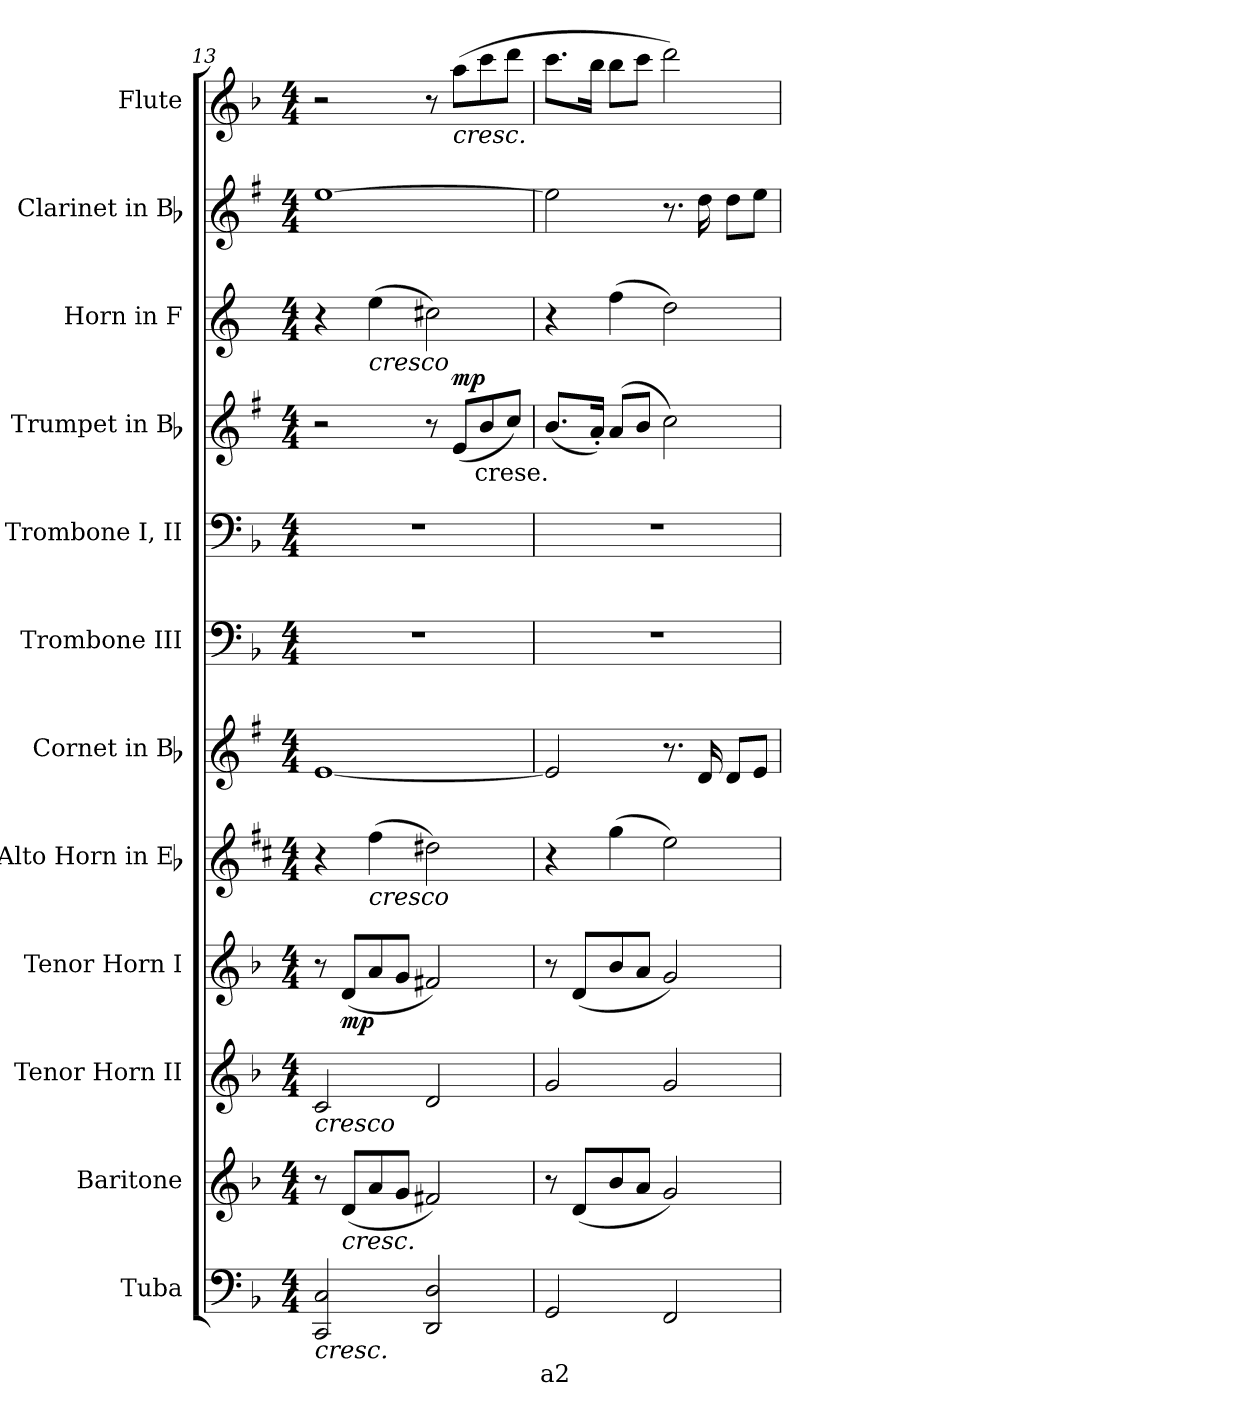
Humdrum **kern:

**kern	**text	**kern	**kern	**kern	**dynam	**kern	**kern	**kern	**kern	**kern	**text	**dynam	**kern	**kern	**kern
*part12	*part12	*part11	*part10	*part9	*part9	*part8	*part7	*part6	*part5	*part4	*part4	*part4	*part3	*part2	*part1
*staff12	*staff12	*staff11	*staff10	*staff9	*staff9	*staff8	*staff7	*staff6	*staff5	*staff4	*staff4	*staff4	*staff3	*staff2	*staff1
*I"Tuba	*	*I"Baritone	*I"Tenor Horn II	*I"Tenor Horn I	*	*I"Alto Horn in Eb	*I"Cornet in Bb	*I"Trombone III	*I"Trombone I, II	*I"Trumpet in Bb	*	*	*I"Horn in F	*I"Clarinet in Bb	*I"Flute
*I'Tba.	*	*I'Bar.	*I'Tenor.	*I'Tenor I.	*	*	*I'Cor.	*I'Tbn.	*I'Tbn.	*I'Tpt.	*	*	*I'Hn.	*I'Cl.	*I'Fl.
*clefF4	*	*clefG2	*clefG2	*clefG2	*	*clefG2	*clefG2	*clefF4	*clefF4	*clefG2	*	*	*clefG2	*clefG2	*clefG2
*	*	*ITrd8c14	*ITrd8c14	*ITrd8c14	*	*ITrd5c9	*ITrd1c2	*	*	*ITrd1c2	*	*	*ITrd4c7	*ITrd1c2	*
*k[b-]	*	*k[b-]	*k[b-]	*k[b-]	*	*k[b-]	*k[b-]	*k[b-]	*k[b-]	*k[b-]	*	*	*k[b-]	*k[b-]	*k[b-]
*F:	*	*F:	*F:	*F:	*	*F:	*F:	*F:	*F:	*F:	*	*	*F:	*F:	*F:
*M4/4	*	*M4/4	*M4/4	*M4/4	*	*M4/4	*M4/4	*M4/4	*M4/4	*M4/4	*	*	*M4/4	*M4/4	*M4/4
=13	=13	=13	=13	=13	=13	=13	=13	=13	=13	=13	=13	=13	=13	=13	=13
!	!	!	!LO:TX:b:i:t=cresco	!	!	!	!	!	!	!	!	!	!	!	!
!LO:TX:b:i:t=cresc.	!	!	!	!	!	!	!	!	!	!	!	!	!	!	!
2CCi/ 2Ci	.	8r	2Ci/	8r	.	4r	[1di	1r	1r	2r	.	.	4r	[1ddi	2r
!	!	!LO:TX:b:i:t=cresc.	!	!	!	!	!	!	!	!	!	!	!	!	!
.	.	(8Di/L	.	(8Di/L	mp	.	.	.	.	.	.	.	.	.	.
!	!	!	!	!	!	!	!	!	!	!	!	!	!LO:TX:b:i:t=cresco	!	!
!	!	!	!	!	!	!LO:TX:b:i:t=cresco	!	!	!	!	!	!	!	!	!
.	.	8Ai/	.	8Ai/	.	(4ai\	.	.	.	.	.	.	(4ai\	.	.
.	.	8Gi/J	.	8Gi/J	.	.	.	.	.	.	.	.	.	.	.
2DDi/ 2Di	.	2F#Xi/)	2Di/	2F#Xi/)	.	2f#Xi\)	.	.	.	8r	.	.	2f#Xi\)	.	8r
!	!	!	!	!	!	!	!	!	!	!	!	!	!	!	!LO:TX:b:i:t=cresc.
.	.	.	.	.	.	.	.	.	.	(8di/L	.	mp	.	.	(8aai\L
!	!	!	!	!	!	!	!	!	!	!	!LO:LY:b:color=#000000	!	!	!	!
.	.	.	.	.	.	.	.	.	.	8ai/	crese.	.	.	.	8ccci\
.	.	.	.	.	.	.	.	.	.	8b-i/J)	.	.	.	.	8dddi\J
=14	=14	=14	=14	=14	=14	=14	=14	=14	=14	=14	=14	=14	=14	=14	=14
!	!LO:LY:a:color=#000000	!	!	!	!	!	!	!	!	!	!	!	!	!	!
2GGi/	a2	8r	2Gi/	8r	.	4r	2di/]	1r	1r	(8.ai/L	.	.	4r	2ddi\]	8.ccci\L
.	.	(8Di/L	.	(8Di/L	.	.	.	.	.	.	.	.	.	.	.
.	.	.	.	.	.	.	.	.	.	16g'i/Jk)	.	.	.	.	16bb-i\Jk
.	.	8B-i/	.	8B-i/	.	(4b-i\	.	.	.	(8gi/L	.	.	(4b-i\	.	8bb-i\L
.	.	8Ai/J	.	8Ai/J	.	.	.	.	.	8ai/J	.	.	.	.	8ccci\J
2FFi/	.	2Gi/)	2Gi/	2Gi/)	.	2gi\)	8.r	.	.	2b-i\)	.	.	2gi\)	8.r	2dddi\)
.	.	.	.	.	.	.	16ci/	.	.	.	.	.	.	16cci\	.
.	.	.	.	.	.	.	8ci/L	.	.	.	.	.	.	8cci\L	.
.	.	.	.	.	.	.	8di/J	.	.	.	.	.	.	8ddi\J	.
=	=	=	=	=	=	=	=	=	=	=	=	=	=	=	=
*-	*-	*-	*-	*-	*-	*-	*-	*-	*-	*-	*-	*-	*-	*-	*-
